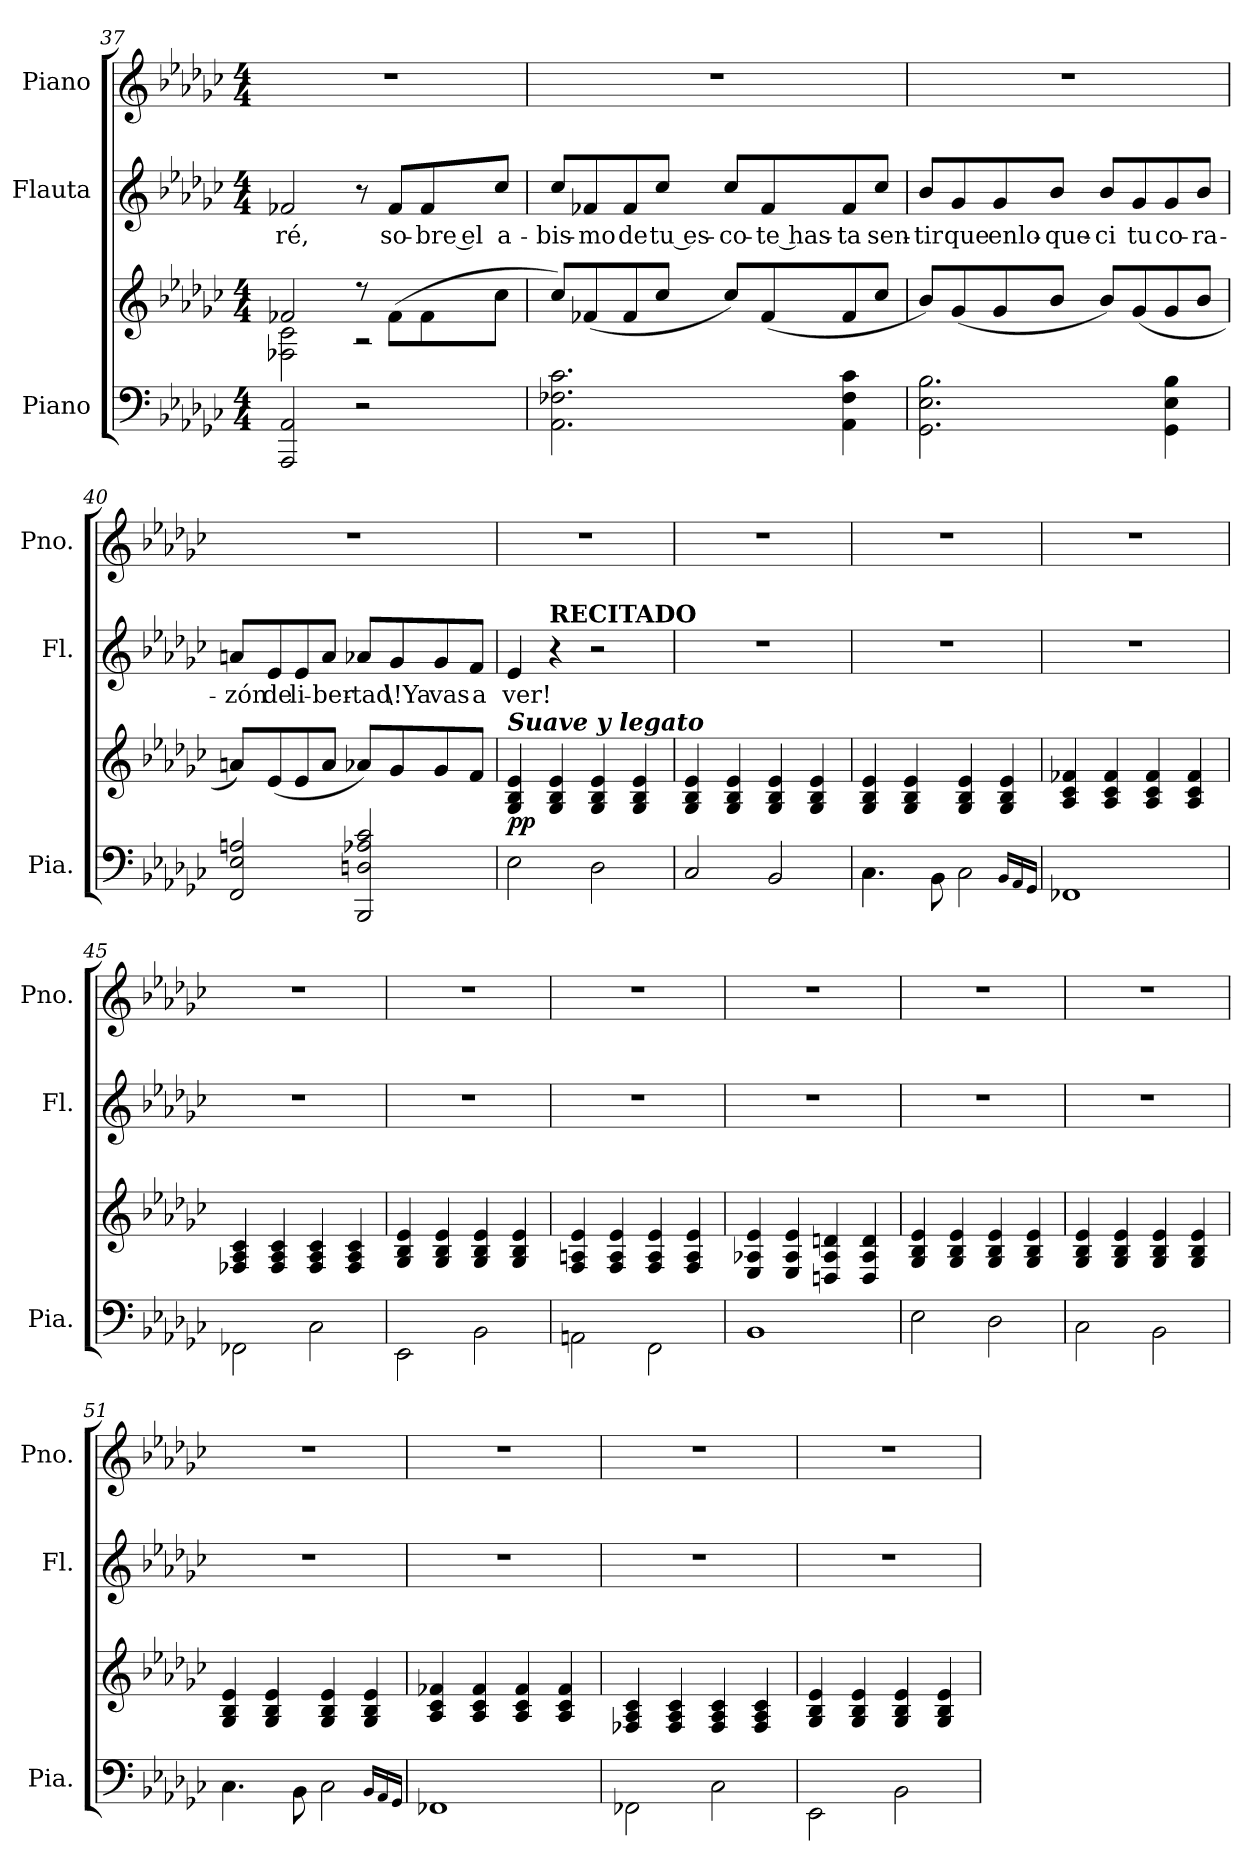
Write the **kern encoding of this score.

**kern	**kern	**dynam	**kern	**text	**kern
*part3	*part3	*part3	*part2	*part2	*part1
*staff4	*staff3	*staff3/4	*staff2	*staff2	*staff1
*I"Piano	*	*	*I"Flauta	*	*I"Piano
*I'Pia.	*	*	*I'Fl.	*	*I'Pno.
*clefF4	*clefG2	*	*clefG2	*	*clefG2
*k[b-e-a-d-g-c-]	*k[b-e-a-d-g-c-]	*	*k[b-e-a-d-g-c-]	*	*k[b-e-a-d-g-c-]
*M4/4	*M4/4	*	*M4/4	*	*M4/4
=37	=37	=37	=37	=37	=37
*	*^	*	*	*	*
!	!	!	!	!	!LO:LY:b	!
2AAA-/ 2AA-/	2f-X/	2F-X\ 2c-\	.	2f-X/	-ré,	1r
2r	8r	2r	.	8r	.	.
!	!	!	!	!	!LO:LY:b	!
.	(>8f-\L	.	.	8f-/L	so-	.
!	!	!	!	!	!LO:LY:b	!
.	8f-\	.	.	8f-/	-bre el	.
!	!	!	!	!	!LO:LY:b	!
.	8cc-\J	.	.	8cc-/J	a-	.
*	*v	*v	*	*	*	*
=38	=38	=38	=38	=38	=38
!	!	!	!	!LO:LY:b	!
2.AA-\ 2.F-X\ 2.c-\	8cc-/L)	.	8cc-/L	-bis-	1r
!	!	!	!	!LO:LY:b	!
.	(<8f-X/	.	8f-X/	-mo	.
!	!	!	!	!LO:LY:b	!
.	8f-/	.	8f-/	de	.
!	!	!	!	!LO:LY:b	!
.	8cc-/J	.	8cc-/J	tu es-	.
!	!	!	!	!LO:LY:b	!
.	8cc-/L)	.	8cc-/L	-co-	.
!	!	!	!	!LO:LY:b	!
.	(<8f-/	.	8f-/	-te has-	.
!	!	!	!	!LO:LY:b	!
4AA-\ 4F-\ 4c-\	8f-/	.	8f-/	-ta	.
!	!	!	!	!LO:LY:b	!
.	8cc-/J	.	8cc-/J	sen-	.
!!LO:LB:g=z
=39	=39	=39	=39	=39	=39
!	!	!	!	!LO:LY:b	!
2.GG-\ 2.E-\ 2.B-\	8b-/L)	.	8b-/L	-tir	1r
!	!	!	!	!LO:LY:b	!
.	(<8g-/	.	8g-/	que	.
!	!	!	!	!LO:LY:b	!
.	8g-/	.	8g-/	enlo-	.
!	!	!	!	!LO:LY:b	!
.	8b-/J	.	8b-/J	-que-	.
!	!	!	!	!LO:LY:b	!
.	8b-/L)	.	8b-/L	-ci	.
!	!	!	!	!LO:LY:b	!
.	(<8g-/	.	8g-/	tu	.
!	!	!	!	!LO:LY:b	!
4GG-\ 4E-\ 4B-\	8g-/	.	8g-/	co-	.
!	!	!	!	!LO:LY:b	!
.	8b-/J	.	8b-/J	-ra-	.
=40	=40	=40	=40	=40	=40
!	!	!	!	!LO:LY:b	!
2FF/ 2E-/ 2An/	8an/L)	.	8an/L	-zón	1r
!	!	!	!	!LO:LY:b	!
.	(<8e-/	.	8e-/	de	.
!	!	!	!	!LO:LY:b	!
.	8e-/	.	8e-/	li-	.
!	!	!	!	!LO:LY:b	!
.	8a/J	.	8a/J	-ber-	.
!	!	!	!	!LO:LY:b	!
2BBB-/ 2Dn/ 2A-X/ 2c-/	8a-X/L)	.	8a-X/L	-tad	.
!	!	!	!	!LO:LY:b	!
.	8g-/	.	8g-/	\!Ya	.
!	!	!	!	!LO:LY:b	!
.	8g-/	.	8g-/	vas	.
!	!	!	!	!LO:LY:b	!
.	8f/J	.	8f/J	a	.
=41	=41	=41	=41	=41	=41
!	!LO:TX:a:Bi:t=Suave y legato	!	!	!	!
!	!	!LO:DY:b	!	!LO:LY:b	!
2E-\	4G-/ 4B-/ 4e-/	pp	4e-/	ver!	1r
!	!	!	!LO:TX:a:B:t=RECITADO	!	!
.	4G-/ 4B-/ 4e-/	.	4r	.	.
2D-\	4G-/ 4B-/ 4e-/	.	2r	.	.
.	4G-/ 4B-/ 4e-/	.	.	.	.
=42	=42	=42	=42	=42	=42
2C-/	4G-/ 4B-/ 4e-/	.	1r	.	1r
.	4G-/ 4B-/ 4e-/	.	.	.	.
2BB-/	4G-/ 4B-/ 4e-/	.	.	.	.
.	4G-/ 4B-/ 4e-/	.	.	.	.
!!LO:LB:g=z
=43	=43	=43	=43	=43	=43
4.C-\	4G-/ 4B-/ 4e-/	.	1r	.	1r
.	4G-/ 4B-/ 4e-/	.	.	.	.
8BB-\	.	.	.	.	.
2C-\	4G-/ 4B-/ 4e-/	.	.	.	.
.	4G-/ 4B-/ 4e-/	.	.	.	.
16qBB-/LL	.	.	.	.	.
16qAA-/	.	.	.	.	.
16qGG-/JJ	.	.	.	.	.
=44	=44	=44	=44	=44	=44
1FF-X	4A-/ 4c-/ 4f-X/	.	1r	.	1r
.	4A-/ 4c-/ 4f-/	.	.	.	.
.	4A-/ 4c-/ 4f-/	.	.	.	.
.	4A-/ 4c-/ 4f-/	.	.	.	.
=45	=45	=45	=45	=45	=45
2FF-X\	4F-X/ 4A-/ 4c-/	.	1r	.	1r
.	4F-/ 4A-/ 4c-/	.	.	.	.
2C-\	4F-/ 4A-/ 4c-/	.	.	.	.
.	4F-/ 4A-/ 4c-/	.	.	.	.
=46	=46	=46	=46	=46	=46
2EE-\	4G-/ 4B-/ 4e-/	.	1r	.	1r
.	4G-/ 4B-/ 4e-/	.	.	.	.
2BB-\	4G-/ 4B-/ 4e-/	.	.	.	.
.	4G-/ 4B-/ 4e-/	.	.	.	.
=47	=47	=47	=47	=47	=47
2AAn\	4F/ 4An/ 4e-/	.	1r	.	1r
.	4F/ 4A/ 4e-/	.	.	.	.
2FF\	4F/ 4A/ 4e-/	.	.	.	.
.	4F/ 4A/ 4e-/	.	.	.	.
!!LO:LB:g=z
=48	=48	=48	=48	=48	=48
1BB-	4E-/ 4A-X/ 4e-/	.	1r	.	1r
.	4E-/ 4A-/ 4e-/	.	.	.	.
.	4Dn/ 4A-/ 4dn/	.	.	.	.
.	4D/ 4A-/ 4d/	.	.	.	.
=49	=49	=49	=49	=49	=49
2E-\	4G-/ 4B-/ 4e-/	.	1r	.	1r
.	4G-/ 4B-/ 4e-/	.	.	.	.
2D-\	4G-/ 4B-/ 4e-/	.	.	.	.
.	4G-/ 4B-/ 4e-/	.	.	.	.
=50	=50	=50	=50	=50	=50
2C-\	4G-/ 4B-/ 4e-/	.	1r	.	1r
.	4G-/ 4B-/ 4e-/	.	.	.	.
2BB-\	4G-/ 4B-/ 4e-/	.	.	.	.
.	4G-/ 4B-/ 4e-/	.	.	.	.
=51	=51	=51	=51	=51	=51
4.C-\	4G-/ 4B-/ 4e-/	.	1r	.	1r
.	4G-/ 4B-/ 4e-/	.	.	.	.
8BB-\	.	.	.	.	.
2C-\	4G-/ 4B-/ 4e-/	.	.	.	.
.	4G-/ 4B-/ 4e-/	.	.	.	.
16qBB-/LL	.	.	.	.	.
16qAA-/	.	.	.	.	.
16qGG-/JJ	.	.	.	.	.
=52	=52	=52	=52	=52	=52
1FF-X	4A-/ 4c-/ 4f-X/	.	1r	.	1r
.	4A-/ 4c-/ 4f-/	.	.	.	.
.	4A-/ 4c-/ 4f-/	.	.	.	.
.	4A-/ 4c-/ 4f-/	.	.	.	.
!!LO:PB:g=z
=53	=53	=53	=53	=53	=53
2FF-X\	4F-X/ 4A-/ 4c-/	.	1r	.	1r
.	4F-/ 4A-/ 4c-/	.	.	.	.
2C-\	4F-/ 4A-/ 4c-/	.	.	.	.
.	4F-/ 4A-/ 4c-/	.	.	.	.
=54	=54	=54	=54	=54	=54
2EE-\	4G-/ 4B-/ 4e-/	.	1r	.	1r
.	4G-/ 4B-/ 4e-/	.	.	.	.
2BB-\	4G-/ 4B-/ 4e-/	.	.	.	.
.	4G-/ 4B-/ 4e-/	.	.	.	.
=	=	=	=	=	=
*-	*-	*-	*-	*-	*-
